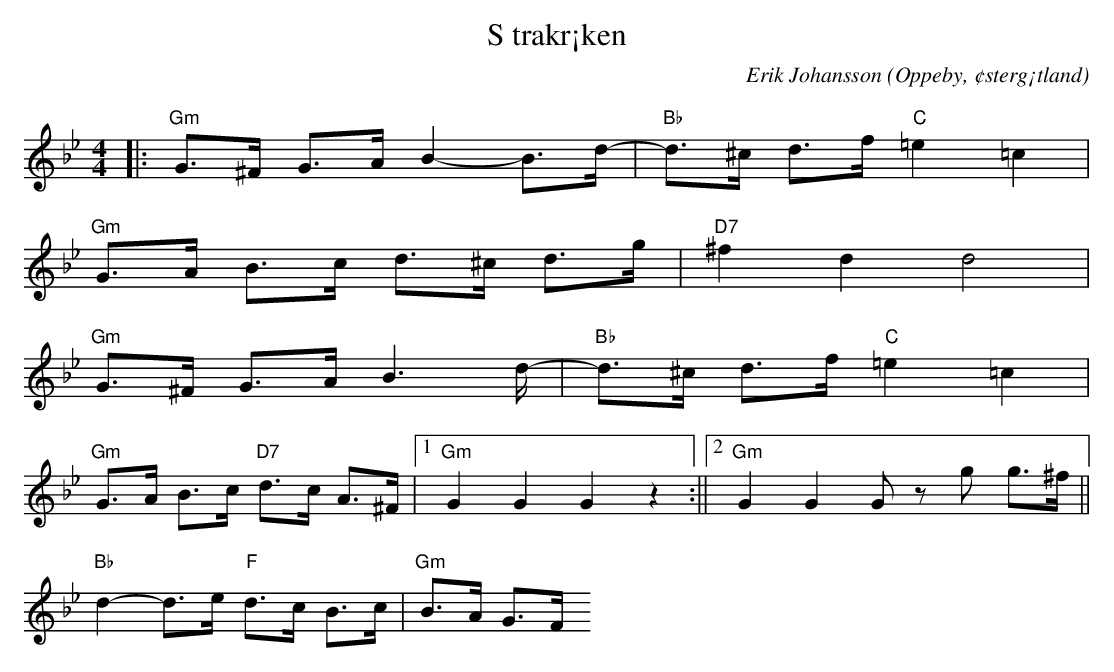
X:1
T:S trakr¡ken
C:Erik Johansson
O:Oppeby, ¢sterg¡tland
Q:130
M:4/4
L:1/8
K:Gm
|:"Gm"G>^F G>A B2-B>d-|"Bb" d>^c d>f"C" =e2 =c2|
  "Gm"G>A B>c d>^c d>g|"D7" ^f2 d2 d4 |
  "Gm"G>^F G>A B2>d-|"Bb" d>^c d>f"C" =e2 =c2|
  "Gm"G>A B>c "D7"d>c A>^F|1"Gm" G2 G2 G2 z2 :||2 "Gm" G2 G2 G z g g>^f ||
  "Bb" d2-d>e "F" d>c B>c | "Gm" B>A G>F  "Eb"
